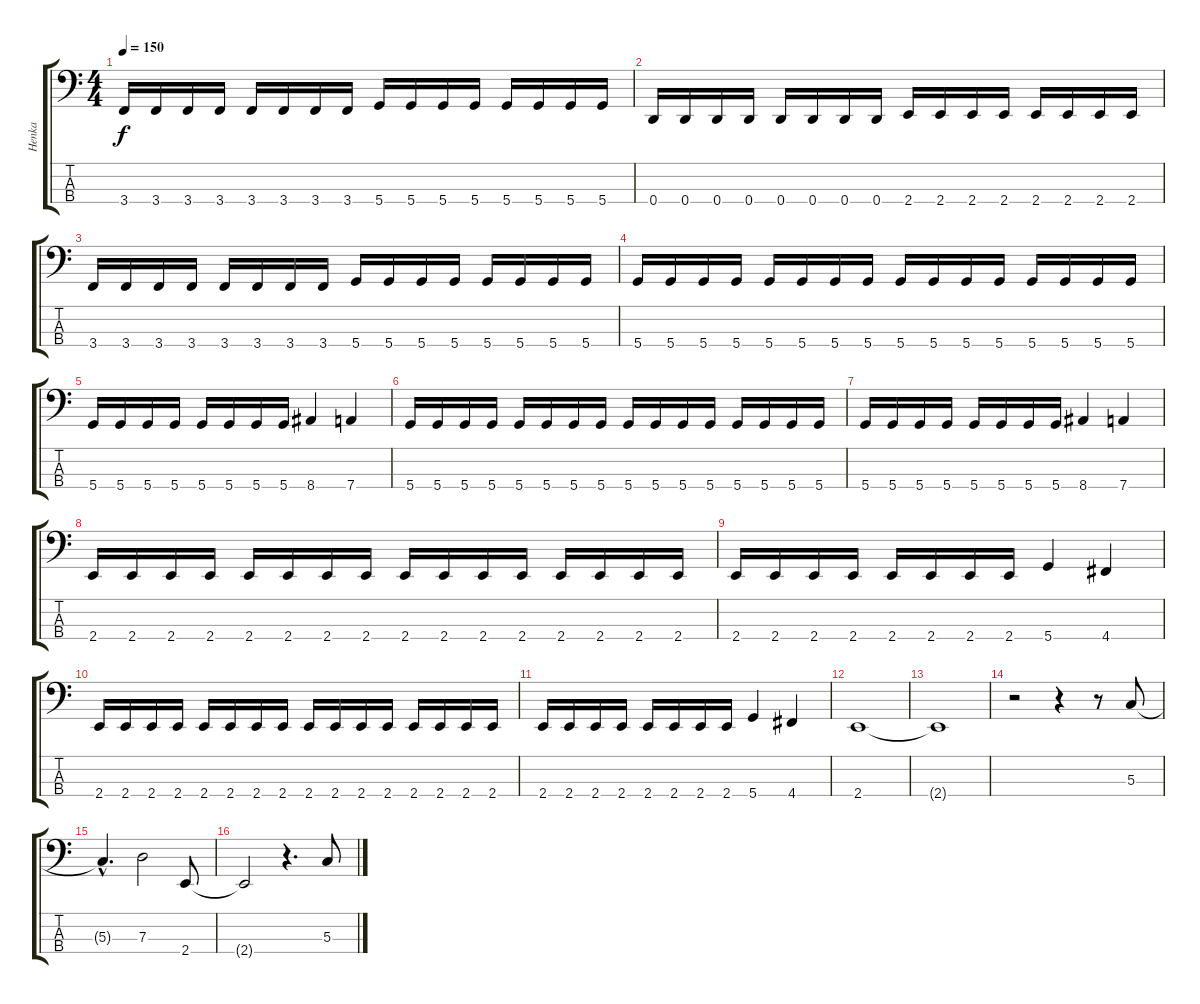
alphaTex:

\track ("Henka" "Henka") {instrument electricbasspick}
\staff {score tabs}
\tuning (F2 C2 G1 D1) {hide}
\ts (4 4)
\tempo 150
\clef f4
\ks c
3.4.16{dy f} 3.4.16 3.4.16 3.4.16 3.4.16 3.4.16 3.4.16 3.4.16 5.4.16 5.4.16 5.4.16 5.4.16 5.4.16 5.4.16 5.4.16 5.4.16 |
0.4.16 0.4.16 0.4.16 0.4.16 0.4.16 0.4.16 0.4.16 0.4.16 2.4.16 2.4.16 2.4.16 2.4.16 2.4.16 2.4.16 2.4.16 2.4.16 |
3.4.16 3.4.16 3.4.16 3.4.16 3.4.16 3.4.16 3.4.16 3.4.16 5.4.16 5.4.16 5.4.16 5.4.16 5.4.16 5.4.16 5.4.16 5.4.16 |
5.4.16 5.4.16 5.4.16 5.4.16 5.4.16 5.4.16 5.4.16 5.4.16 5.4.16 5.4.16 5.4.16 5.4.16 5.4.16 5.4.16 5.4.16 5.4.16 |
5.4.16 5.4.16 5.4.16 5.4.16 5.4.16 5.4.16 5.4.16 5.4.16 8.4.4 7.4.4 |
5.4.16 5.4.16 5.4.16 5.4.16 5.4.16 5.4.16 5.4.16 5.4.16 5.4.16 5.4.16 5.4.16 5.4.16 5.4.16 5.4.16 5.4.16 5.4.16 |
5.4.16 5.4.16 5.4.16 5.4.16 5.4.16 5.4.16 5.4.16 5.4.16 8.4.4 7.4.4 |
2.4.16 2.4.16 2.4.16 2.4.16 2.4.16 2.4.16 2.4.16 2.4.16 2.4.16 2.4.16 2.4.16 2.4.16 2.4.16 2.4.16 2.4.16 2.4.16 |
2.4.16 2.4.16 2.4.16 2.4.16 2.4.16 2.4.16 2.4.16 2.4.16 5.4.4 4.4.4 |
2.4.16 2.4.16 2.4.16 2.4.16 2.4.16 2.4.16 2.4.16 2.4.16 2.4.16 2.4.16 2.4.16 2.4.16 2.4.16 2.4.16 2.4.16 2.4.16 |
2.4.16 2.4.16 2.4.16 2.4.16 2.4.16 2.4.16 2.4.16 2.4.16 5.4.4 4.4.4 |
2.4.1 |
2.4{t}.1 |
r.2 r.4 r.8 5.3.8 |
5.3{hac t}.4{d} 7.3.2 2.4.8 |
2.4{t}.2 r.4{d} 5.3.8
